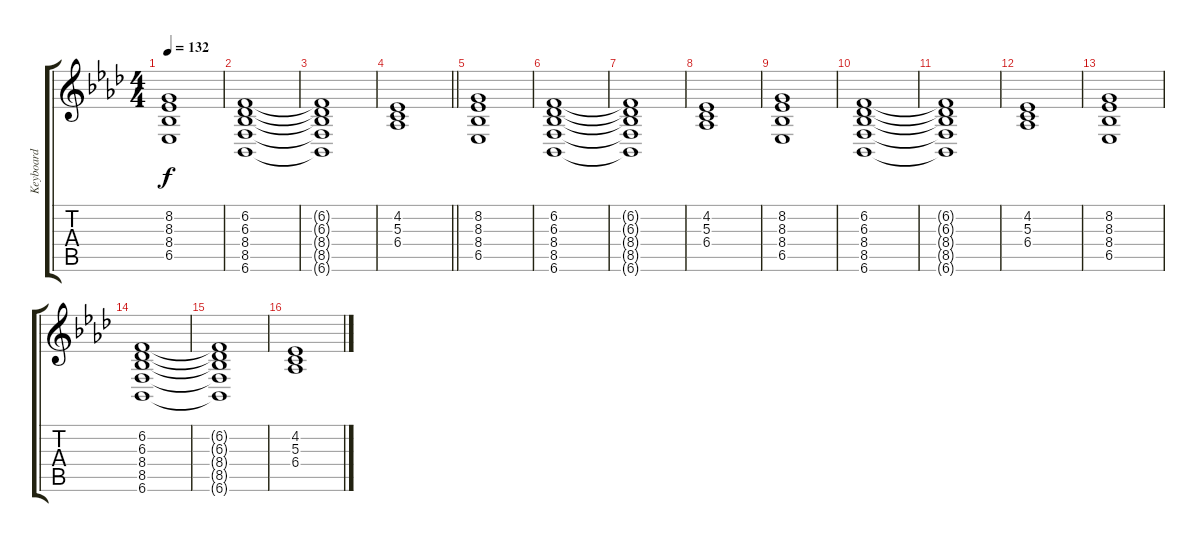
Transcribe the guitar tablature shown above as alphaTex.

\track ("Keyboard" "Keyboard") {instrument synthstrings2}
\staff {score tabs}
\tuning (E4 B3 G3 D3 A2 E2) {hide}
\ts (4 4)
\tempo 132
\clef g2
\ks ab
(8.2 8.3 8.4 6.5).1{dy f} |
(6.2 6.3 8.4 8.5 6.6).1 |
(6.2{t} 6.3{t} 8.4{t} 8.5{t} 6.6{t}).1 |
\barLineRight lightlight
(4.2 5.3 6.4).1 |
(8.2 8.3 8.4 6.5).1 |
(6.2 6.3 8.4 8.5 6.6).1 |
(6.2{t} 6.3{t} 8.4{t} 8.5{t} 6.6{t}).1 |
(4.2 5.3 6.4).1 |
(8.2 8.3 8.4 6.5).1 |
(6.2 6.3 8.4 8.5 6.6).1 |
(6.2{t} 6.3{t} 8.4{t} 8.5{t} 6.6{t}).1 |
(4.2 5.3 6.4).1 |
(8.2 8.3 8.4 6.5).1 |
(6.2 6.3 8.4 8.5 6.6).1 |
(6.2{t} 6.3{t} 8.4{t} 8.5{t} 6.6{t}).1 |
(4.2 5.3 6.4).1
